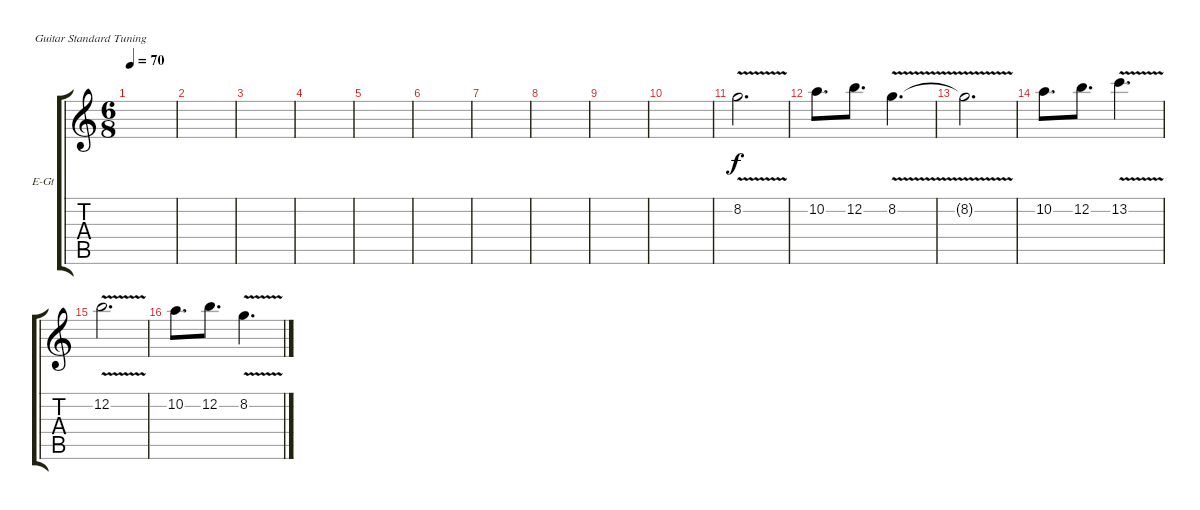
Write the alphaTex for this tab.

\defaultSystemsLayout 4
\bracketExtendMode groupsimilarinstruments
\firstSystemTrackNameOrientation horizontal
\otherSystemsTrackNameOrientation horizontal
\track ("Electric Guitar" "E-Gt") {instrument distortionguitar}
\staff {score tabs}
\tuning (E4 B3 G3 D3 A2 E2)
\ts (6 8)
\tempo 70
\clef g2
\ks c
|
|
|
|
|
|
|
|
|
|
8.2{v}.2{d} |
10.2.8{d} 12.2.8{d} 8.2{v}.4{d} |
8.2{v t}.2{d} |
10.2.8{d} 12.2.8{d} 13.2{v}.4{d} |
12.2{v}.2{d} |
10.2.8{d} 12.2.8{d} 8.2{v}.4{d}
